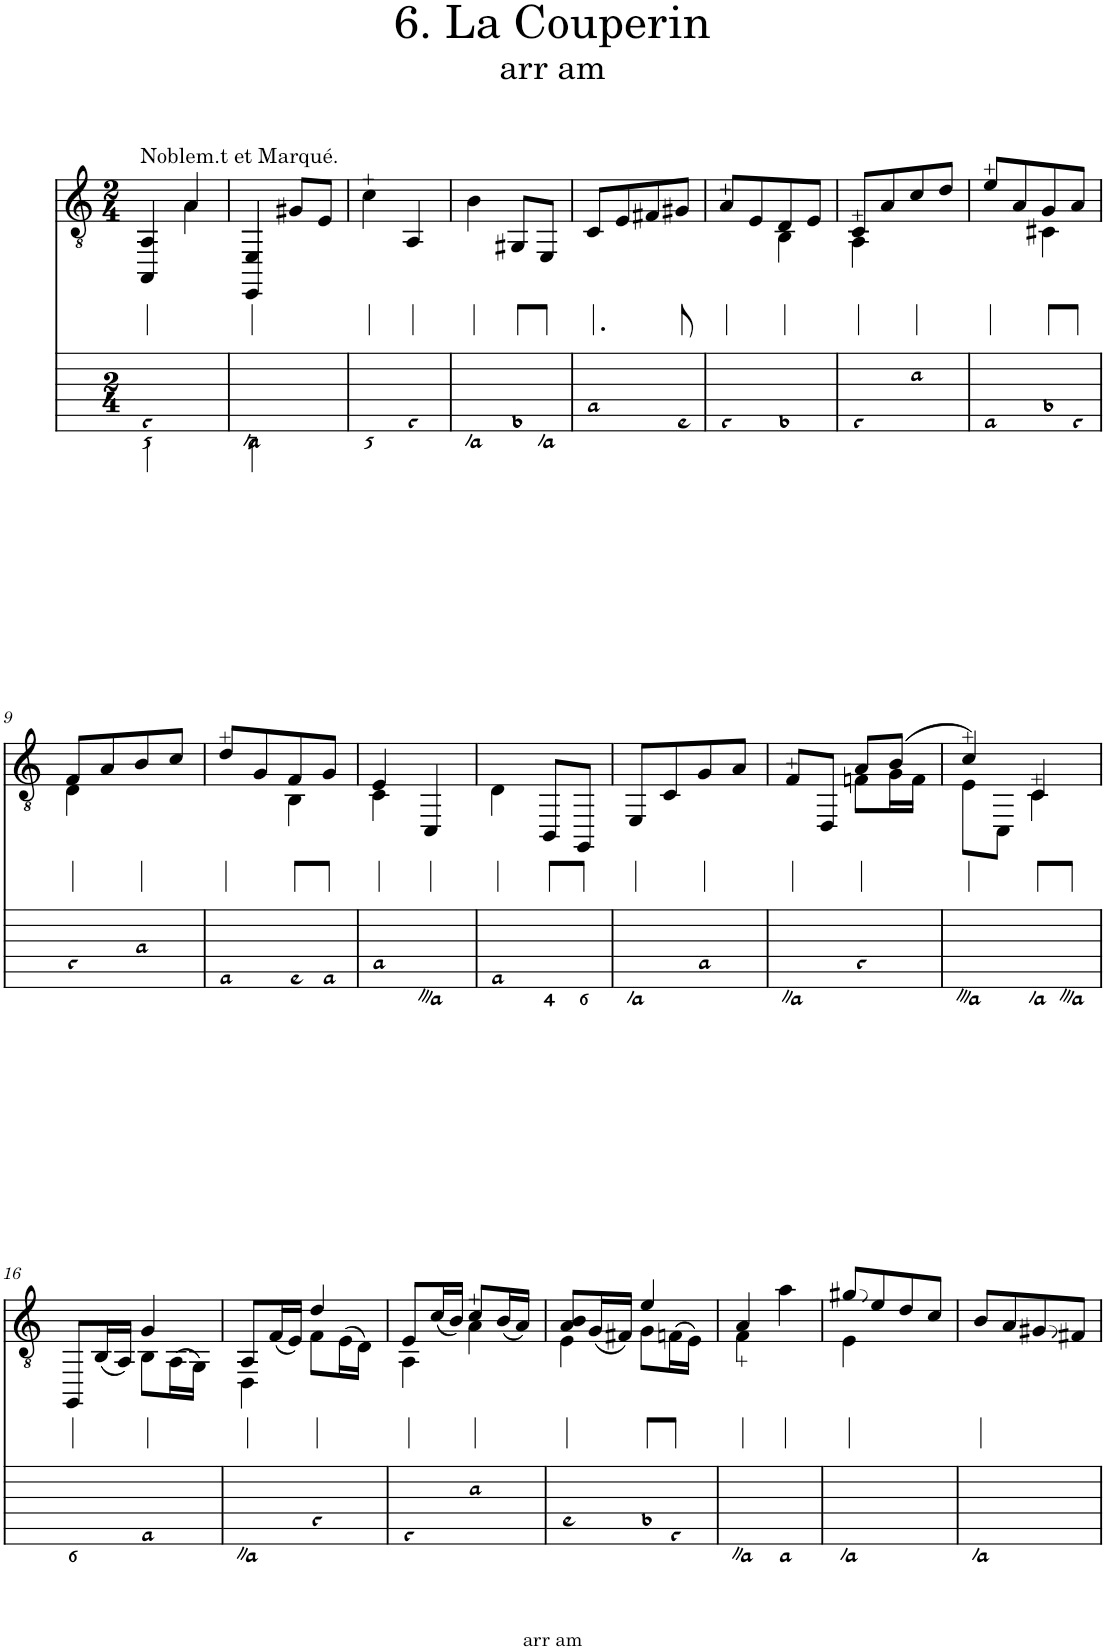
**kern	**kern
*part2	*part1
*staff2	*staff1
*I"Continuo	*I"Viola da gamba
*stria6	*
*	*clefGv2
*k[]	*k[]
*M2/4	*M2/4
=1	=1
*^	*^
!	!	!LO:TX:a:t=Noblem.t et Marqué.	!
4AA/	4AAA\	4AA/	4AAA/
4r	4r	4A/	4A\
=2	=2	=2	=2
4EE/	4EEE\	4EE/	4EEE/
4r	4r	8G#X/L	4ryy
.	.	8E/J	.
*v	*v	*	*
*	*v	*v
=3	=3
4AAA/	4c\
4AA/	4AA/
=4	=4
4EE/	4B\
8GG#X/L	8GG#X/L
8EE/J	8EE/J
=5	=5
4.C/	8C/L
.	8E/
.	8F#X/
8BB/	8G#X/J
=6	=6
*	*^
4AA/	8A/L	4ryy
.	8E/	.
4GG#X/	8D/	4BB\
.	8E/J	.
=7	=7	=7
4AA/	8C/L	4AA\
.	8A/	.
4A/	8c/	4ryy
.	8d/J	.
=8	=8	=8
4GG/	8e/L	4ryy
.	8A/	.
8C#X/L	8G/	4C#X\
8AA/J	8A/J	.
!!LO:LB:g=z	!!
=9	=9	=9
4D/	8F/L	4D\
.	8A/	.
4F-X/	8B/	4ryy
.	8c/J	.
=10	=10	=10
4GG/	8d/L	4ryy
.	8G/	.
8BB/L	8F/	4BB\
8GG/J	8G/J	.
=11	=11	=11
4C/	4E/	4C\
4CC/	4CC/	4ryy
*	*v	*v
=12	=12
4GG/	4D\
8BBB/L	8BBB/L
8GGG/J	8GGG/J
=13	=13
4EE/	8EE/L
.	8C/
4C/	8G/
.	8A/J
=14	=14
*	*^
4DD/	8F/L	4ryy
.	8DD/J	.
4D/	8A/L	8Fn\L
.	(>8B/J	16G\L
.	.	16F\JJ
=15	=15	=15
4CC/	4c/)	8E\L
.	.	8CC\J
8EE/L	4C/	4C\
8CC/J	.	.
!!LO:LB:g=z	!!
=16	=16	=16
4GGG/	8GGG/L	4ryy
.	(<16BB/L	.
.	16AA/JJ)	.
4GG/	8BB\L	4G/
.	(>16AA\L	.
.	16GG\JJ)	.
=17	=17	=17
4DD/	8AA/L	4DD\
.	(<16F/L	.
.	16E/JJ)	.
4D/	8F\L	4d/
.	(>16E\L	.
.	16D\JJ)	.
=18	=18	=18
4AA/	8E/L	4AA\
.	(<16c/L	.
.	16B/JJ)	.
4A/	8c/L	4A\
.	(<16B/L	.
.	16A/JJ)	.
=19	=19	=19
4E/	8A/ 8B/L	4E\
.	(<16G/L	.
.	16F#X/JJ)	.
8C#X/L	8G\L	4e/
8AA/J	(>16Fn\L	.
.	16E\JJ)	.
=20	=20	=20
4DD/	4A/	4F\
4FF-X/	4a\	4ryy
=21	=21	=21
4EE/	8g#X/L	4E\
.	8e/	.
4r	8d/	4ryy
.	8c/J	.
*	*v	*v
=22	=22
4EE/	8B/L
.	8A/
4r	8G#X/
.	8F#X/J
=	=
*-	*-
